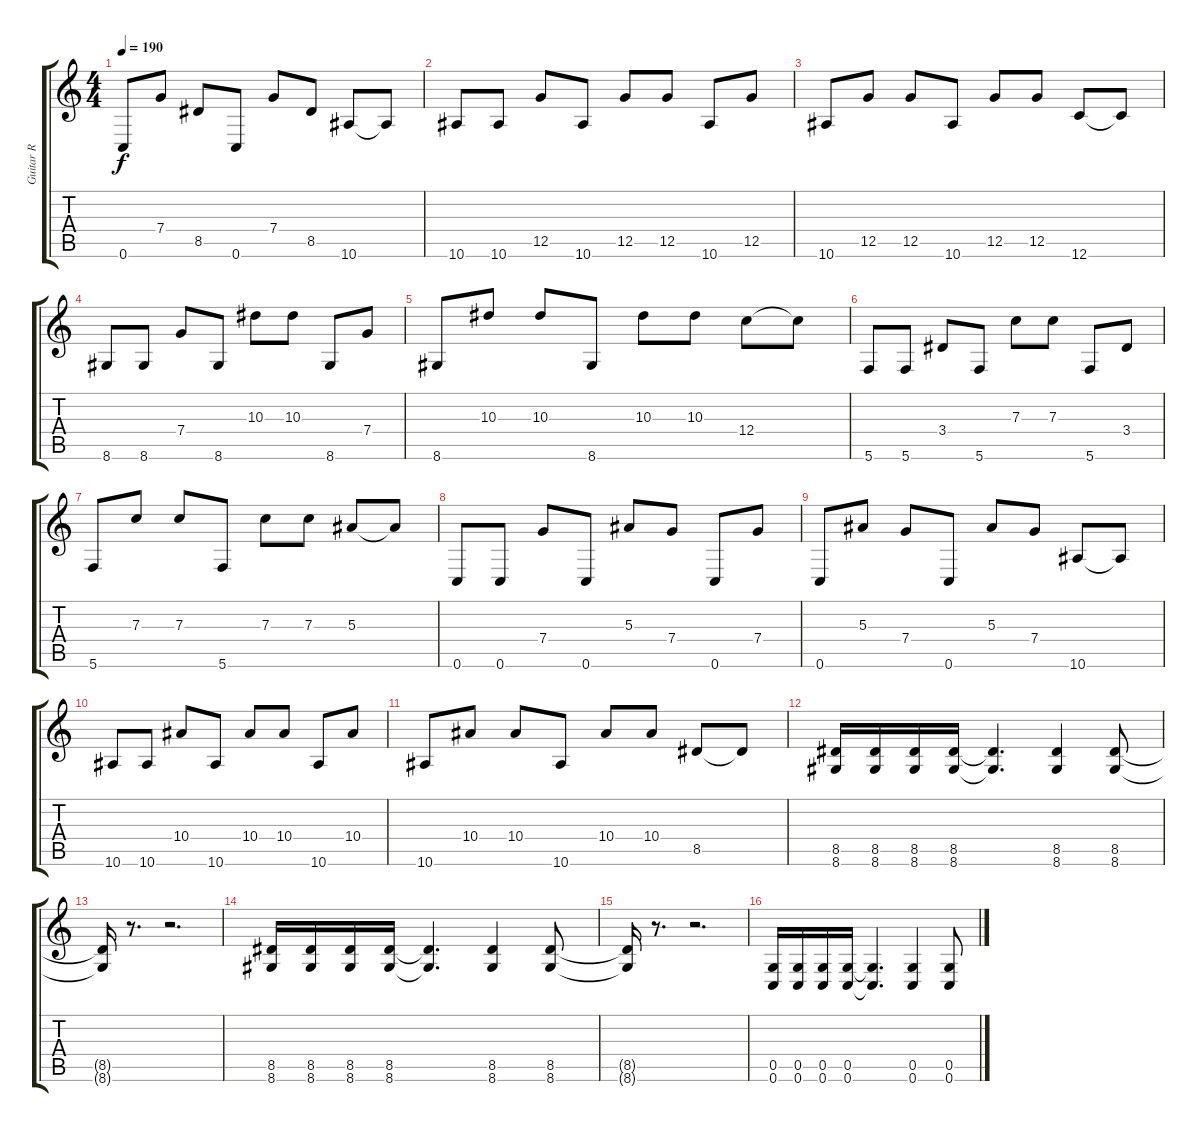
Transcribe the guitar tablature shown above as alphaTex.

\track ("Guitar R" "Guitar R") {instrument distortionguitar}
\staff {score tabs}
\tuning (D4 A3 F3 C3 G2 C2) {hide}
\ts (4 4)
\tempo 190
\clef g2
\ks c
0.6.8{dy f} 7.4.8 8.5.8 0.6.8 7.4.8 8.5.8 10.6.8 10.6{t}.8 |
10.6.8 10.6.8 12.5.8 10.6.8 12.5.8 12.5.8 10.6.8 12.5.8 |
10.6.8 12.5.8 12.5.8 10.6.8 12.5.8 12.5.8 12.6.8 12.6{t}.8 |
8.6.8 8.6.8 7.4.8 8.6.8 10.3.8 10.3.8 8.6.8 7.4.8 |
8.6.8 10.3.8 10.3.8 8.6.8 10.3.8 10.3.8 12.4.8 12.4{t}.8 |
5.6.8 5.6.8 3.4.8 5.6.8 7.3.8 7.3.8 5.6.8 3.4.8 |
5.6.8 7.3.8 7.3.8 5.6.8 7.3.8 7.3.8 5.3.8 5.3{t}.8 |
0.6.8 0.6.8 7.4.8 0.6.8 5.3.8 7.4.8 0.6.8 7.4.8 |
0.6.8 5.3.8 7.4.8 0.6.8 5.3.8 7.4.8 10.6.8 10.6{t}.8 |
10.6.8 10.6.8 10.4.8 10.6.8 10.4.8 10.4.8 10.6.8 10.4.8 |
10.6.8 10.4.8 10.4.8 10.6.8 10.4.8 10.4.8 8.5.8 8.5{t}.8 |
(8.5 8.6).16 (8.5 8.6).16 (8.5 8.6).16 (8.5 8.6).16 (8.5{t} 8.6{t}).4{d} (8.5 8.6).4 (8.5 8.6).8 |
(8.5{t} 8.6{t}).16 r.8{d} r.2{d} |
(8.5 8.6).16 (8.5 8.6).16 (8.5 8.6).16 (8.5 8.6).16 (8.5{t} 8.6{t}).4{d} (8.5 8.6).4 (8.5 8.6).8 |
(8.5{t} 8.6{t}).16 r.8{d} r.2{d} |
(0.5 0.6).16 (0.5 0.6).16 (0.5 0.6).16 (0.5 0.6).16 (0.5{t} 0.6{t}).4{d} (0.5 0.6).4 (0.5 0.6).8
